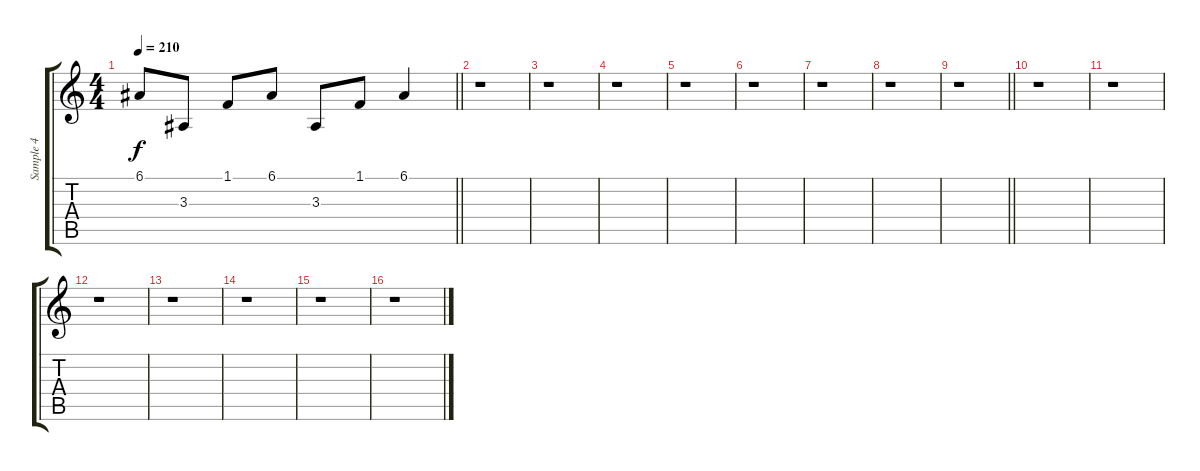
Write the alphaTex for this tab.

\track ("Sample 4" "Sample 4") {instrument lead1square}
\staff {score tabs}
\tuning (E4 B3 G3 D3 A2 E2) {hide}
\ts (4 4)
\tempo 210
\clef g2
\barLineRight lightlight
\ks c
6.1.8{dy f} 3.3.8 1.1.8 6.1.8 3.3.8 1.1.8 6.1.4 |
\section ("" " ")
r.1 |
r.1 |
r.1 |
r.1 |
r.1 |
r.1 |
r.1 |
\barLineRight lightlight
r.1 |
\section ("" " ")
r.1 |
r.1 |
r.1 |
r.1 |
r.1 |
r.1 |
r.1
